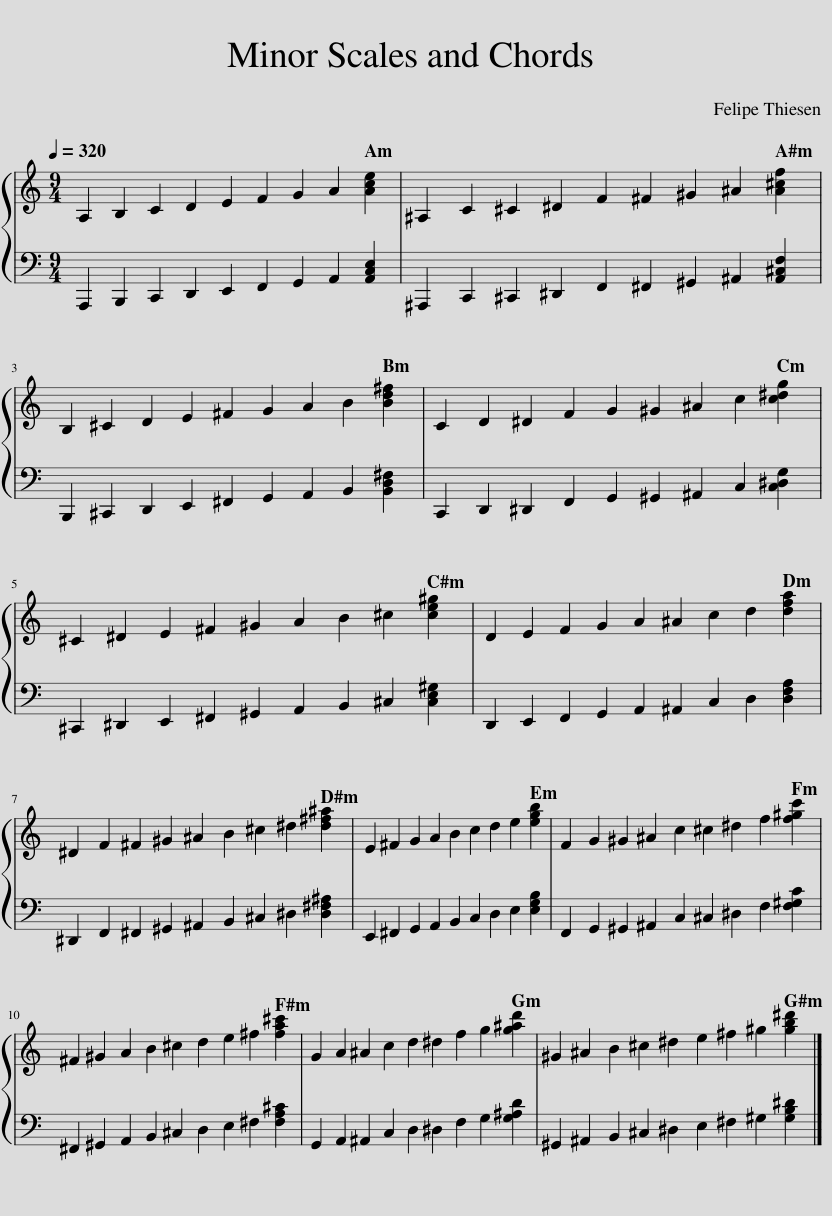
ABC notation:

X:1
%%score { 1 | 2 }
L:1/8
Q:1/4=320
M:9/4
I:linebreak $
K:C
V:1 treble
V:2 bass
V:1
 A,2 B,2 C2 D2 E2 F2 G2 A2 [Ace]2 | ^A,2 C2 ^C2 ^D2 F2 ^F2 ^G2 ^A2 [A^cf]2 |$ B,2 ^C2 D2 E2 ^F2 G2 A2 B2 [Bd^f]2 | C2 D2 ^D2 F2 G2 ^G2 ^A2 c2 [c^dg]2 |$ ^C2 ^D2 E2 ^F2 ^G2 A2 B2 ^c2 [ce^g]2 | %5
 D2 E2 F2 G2 A2 ^A2 c2 d2 [dfa]2 |$ ^D2 F2 ^F2 ^G2 ^A2 B2 ^c2 ^d2 [d^f^a]2 | E2 ^F2 G2 A2 B2 c2 d2 e2 [egb]2 | F2 G2 ^G2 ^A2 c2 ^c2 ^d2 f2 [f^gc']2 |$ ^F2 ^G2 A2 B2 ^c2 d2 e2 ^f2 [fa^c']2 | %10
 G2 A2 ^A2 c2 d2 ^d2 f2 g2 [g^ad']2 | ^G2 ^A2 B2 ^c2 ^d2 e2 ^f2 ^g2 [gb^d']2 |] %12
V:2
 A,,,2 B,,,2 C,,2 D,,2 E,,2 F,,2 G,,2 A,,2 [A,,C,E,]2 | ^A,,,2 C,,2 ^C,,2 ^D,,2 F,,2 ^F,,2 ^G,,2 ^A,,2 [A,,^C,F,]2 |$ B,,,2 ^C,,2 D,,2 E,,2 ^F,,2 G,,2 A,,2 B,,2 [B,,D,^F,]2 | C,,2 D,,2 ^D,,2 F,,2 G,,2 ^G,,2 ^A,,2 C,2 [C,^D,G,]2 |$ ^C,,2 ^D,,2 E,,2 ^F,,2 ^G,,2 A,,2 B,,2 ^C,2 [C,E,^G,]2 | %5
 D,,2 E,,2 F,,2 G,,2 A,,2 ^A,,2 C,2 D,2 [D,F,A,]2 |$ ^D,,2 F,,2 ^F,,2 ^G,,2 ^A,,2 B,,2 ^C,2 ^D,2 [D,^F,^A,]2 | E,,2 ^F,,2 G,,2 A,,2 B,,2 C,2 D,2 E,2 [E,G,B,]2 | F,,2 G,,2 ^G,,2 ^A,,2 C,2 ^C,2 ^D,2 F,2 [F,^G,C]2 |$ ^F,,2 ^G,,2 A,,2 B,,2 ^C,2 D,2 E,2 ^F,2 [F,A,^C]2 | %10
 G,,2 A,,2 ^A,,2 C,2 D,2 ^D,2 F,2 G,2 [G,^A,D]2 | ^G,,2 ^A,,2 B,,2 ^C,2 ^D,2 E,2 ^F,2 ^G,2 [G,B,^D]2 |] %12
